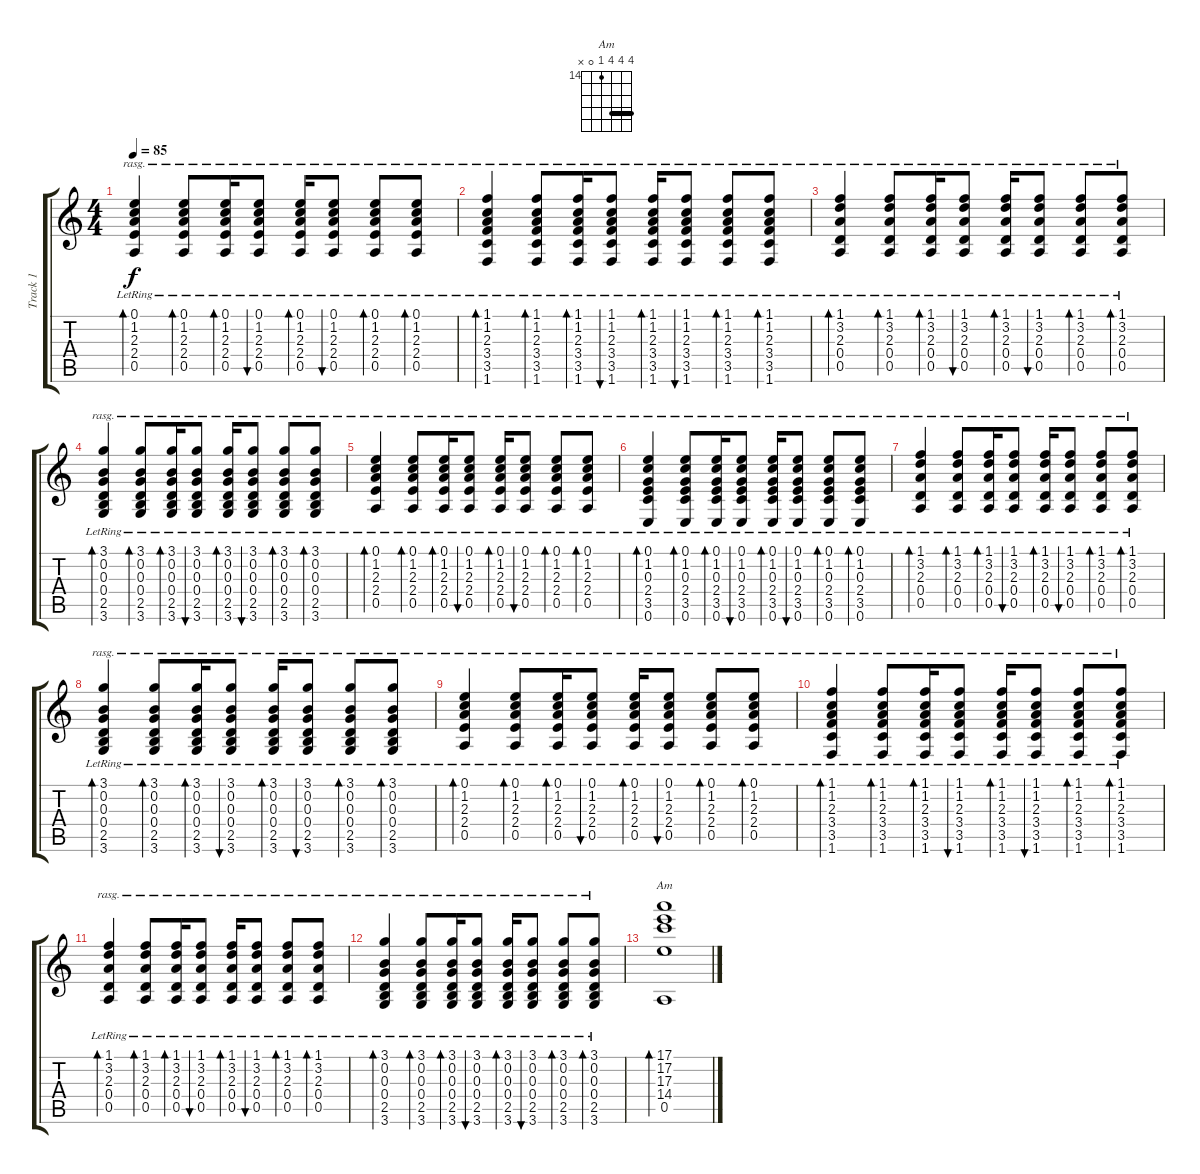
\track ("Track 1" "Track 1") {instrument acousticguitarsteel}
\staff {score tabs}
\tuning (E4 B3 G3 D3 A2 E2) {hide}
\chord ("Am" 17 17 17 14 0 x) {firstfret 14 barre 17}
\ts (4 4)
\tempo 85
\clef g2
\ks c
(0.1{lr} 1.2{lr} 2.3{lr} 2.4{lr} 0.5{lr}).4{bd 30 rasg ii dy f} (0.1{lr} 1.2{lr} 2.3{lr} 2.4{lr} 0.5{lr}).8{bd 30 rasg ii} (0.1{lr} 1.2{lr} 2.3{lr} 2.4{lr} 0.5).16{bd 30 rasg ii} (0.1{lr} 1.2{lr} 2.3{lr} 2.4{lr} 0.5).8{bu 60 rasg ii} (0.1{lr} 1.2{lr} 2.3{lr} 2.4{lr} 0.5).16{bd 30 rasg ii} (0.1{lr} 1.2{lr} 2.3{lr} 2.4{lr} 0.5).8{bu 60 rasg ii} (0.1{lr} 1.2{lr} 2.3{lr} 2.4{lr} 0.5{lr}).8{bd 30 rasg ii} (0.1{lr} 1.2{lr} 2.3{lr} 2.4{lr} 0.5).8{bd 30 rasg ii} |
(1.1{lr} 1.2{lr} 2.3{lr} 3.4{lr} 3.5{lr} 1.6).4{bd 30 rasg ii} (1.1{lr} 1.2{lr} 2.3{lr} 3.4{lr} 3.5{lr} 1.6).8{bd 30 rasg ii} (1.1{lr} 1.2{lr} 2.3{lr} 3.4{lr} 3.5 1.6).16{bd 30 rasg ii} (1.1{lr} 1.2{lr} 2.3{lr} 3.4{lr} 3.5 1.6).8{bu 60 rasg ii} (1.1{lr} 1.2{lr} 2.3{lr} 3.4{lr} 3.5 1.6).16{bd 30 rasg ii} (1.1{lr} 1.2{lr} 2.3{lr} 3.4{lr} 3.5 1.6).8{bu 60 rasg ii} (1.1{lr} 1.2{lr} 2.3{lr} 3.4{lr} 3.5{lr} 1.6).8{bd 30 rasg ii} (1.1{lr} 1.2{lr} 2.3{lr} 3.4{lr} 3.5 1.6).8{bd 30 rasg ii} |
(1.1{lr} 3.2{lr} 2.3{lr} 0.4{lr} 0.5{lr}).4{bd 30 rasg ii} (1.1{lr} 3.2{lr} 2.3{lr} 0.4{lr} 0.5{lr}).8{bd 30 rasg ii} (1.1{lr} 3.2{lr} 2.3{lr} 0.4{lr} 0.5).16{bd 30 rasg ii} (1.1{lr} 3.2{lr} 2.3{lr} 0.4{lr} 0.5).8{bu 60 rasg ii} (1.1{lr} 3.2{lr} 2.3{lr} 0.4{lr} 0.5).16{bd 30 rasg ii} (1.1{lr} 3.2{lr} 2.3{lr} 0.4{lr} 0.5).8{bu 60 rasg ii} (1.1{lr} 3.2{lr} 2.3{lr} 0.4{lr} 0.5{lr}).8{bd 30 rasg ii} (1.1{lr} 3.2{lr} 2.3{lr} 0.4{lr} 0.5).8{bd 30 rasg ii} |
(3.1{lr} 0.2{lr} 0.3{lr} 0.4{lr} 2.5{lr} 3.6).4{bd 30 rasg ii} (3.1{lr} 0.2{lr} 0.3{lr} 0.4{lr} 2.5{lr} 3.6).8{bd 30 rasg ii} (3.1{lr} 0.2{lr} 0.3{lr} 0.4{lr} 2.5 3.6).16{bd 30 rasg ii} (3.1{lr} 0.2{lr} 0.3{lr} 0.4{lr} 2.5 3.6).8{bu 60 rasg ii} (3.1{lr} 0.2{lr} 0.3{lr} 0.4{lr} 2.5 3.6).16{bd 30 rasg ii} (3.1{lr} 0.2{lr} 0.3{lr} 0.4{lr} 2.5 3.6).8{bu 60 rasg ii} (3.1{lr} 0.2{lr} 0.3{lr} 0.4{lr} 2.5{lr} 3.6).8{bd 30 rasg ii} (3.1{lr} 0.2{lr} 0.3{lr} 0.4{lr} 2.5 3.6).8{bd 30 rasg ii} |
(0.1{lr} 1.2{lr} 2.3{lr} 2.4{lr} 0.5{lr}).4{bd 30 rasg ii} (0.1{lr} 1.2{lr} 2.3{lr} 2.4{lr} 0.5{lr}).8{bd 30 rasg ii} (0.1{lr} 1.2{lr} 2.3{lr} 2.4{lr} 0.5).16{bd 30 rasg ii} (0.1{lr} 1.2{lr} 2.3{lr} 2.4{lr} 0.5).8{bu 60 rasg ii} (0.1{lr} 1.2{lr} 2.3{lr} 2.4{lr} 0.5).16{bd 30 rasg ii} (0.1{lr} 1.2{lr} 2.3{lr} 2.4{lr} 0.5).8{bu 60 rasg ii} (0.1{lr} 1.2{lr} 2.3{lr} 2.4{lr} 0.5{lr}).8{bd 30 rasg ii} (0.1{lr} 1.2{lr} 2.3{lr} 2.4{lr} 0.5).8{bd 30 rasg ii} |
(0.1{lr} 1.2{lr} 0.3{lr} 2.4{lr} 3.5{lr} 0.6).4{bd 30 rasg ii} (0.1{lr} 1.2{lr} 0.3{lr} 2.4{lr} 3.5{lr} 0.6).8{bd 30 rasg ii} (0.1{lr} 1.2{lr} 0.3{lr} 2.4{lr} 3.5 0.6).16{bd 30 rasg ii} (0.1{lr} 1.2{lr} 0.3{lr} 2.4{lr} 3.5 0.6).8{bu 60 rasg ii} (0.1{lr} 1.2{lr} 0.3{lr} 2.4{lr} 3.5 0.6).16{bd 30 rasg ii} (0.1{lr} 1.2{lr} 0.3{lr} 2.4{lr} 3.5 0.6).8{bu 60 rasg ii} (0.1{lr} 1.2{lr} 0.3{lr} 2.4{lr} 3.5{lr} 0.6).8{bd 30 rasg ii} (0.1{lr} 1.2{lr} 0.3{lr} 2.4{lr} 3.5 0.6).8{bd 30 rasg ii} |
(1.1{lr} 3.2{lr} 2.3{lr} 0.4{lr} 0.5{lr}).4{bd 30 rasg ii} (1.1{lr} 3.2{lr} 2.3{lr} 0.4{lr} 0.5{lr}).8{bd 30 rasg ii} (1.1{lr} 3.2{lr} 2.3{lr} 0.4{lr} 0.5).16{bd 30 rasg ii} (1.1{lr} 3.2{lr} 2.3{lr} 0.4{lr} 0.5).8{bu 60 rasg ii} (1.1{lr} 3.2{lr} 2.3{lr} 0.4{lr} 0.5).16{bd 30 rasg ii} (1.1{lr} 3.2{lr} 2.3{lr} 0.4{lr} 0.5).8{bu 60 rasg ii} (1.1{lr} 3.2{lr} 2.3{lr} 0.4{lr} 0.5{lr}).8{bd 30 rasg ii} (1.1{lr} 3.2{lr} 2.3{lr} 0.4{lr} 0.5).8{bd 30 rasg ii} |
(3.1{lr} 0.2{lr} 0.3{lr} 0.4{lr} 2.5{lr} 3.6).4{bd 30 rasg ii} (3.1{lr} 0.2{lr} 0.3{lr} 0.4{lr} 2.5{lr} 3.6).8{bd 30 rasg ii} (3.1{lr} 0.2{lr} 0.3{lr} 0.4{lr} 2.5 3.6).16{bd 30 rasg ii} (3.1{lr} 0.2{lr} 0.3{lr} 0.4{lr} 2.5 3.6).8{bu 60 rasg ii} (3.1{lr} 0.2{lr} 0.3{lr} 0.4{lr} 2.5 3.6).16{bd 30 rasg ii} (3.1{lr} 0.2{lr} 0.3{lr} 0.4{lr} 2.5 3.6).8{bu 60 rasg ii} (3.1{lr} 0.2{lr} 0.3{lr} 0.4{lr} 2.5{lr} 3.6).8{bd 30 rasg ii} (3.1{lr} 0.2{lr} 0.3{lr} 0.4{lr} 2.5 3.6).8{bd 30 rasg ii} |
(0.1{lr} 1.2{lr} 2.3{lr} 2.4{lr} 0.5{lr}).4{bd 30 rasg ii} (0.1{lr} 1.2{lr} 2.3{lr} 2.4{lr} 0.5{lr}).8{bd 30 rasg ii} (0.1{lr} 1.2{lr} 2.3{lr} 2.4{lr} 0.5).16{bd 30 rasg ii} (0.1{lr} 1.2{lr} 2.3{lr} 2.4{lr} 0.5).8{bu 60 rasg ii} (0.1{lr} 1.2{lr} 2.3{lr} 2.4{lr} 0.5).16{bd 30 rasg ii} (0.1{lr} 1.2{lr} 2.3{lr} 2.4{lr} 0.5).8{bu 60 rasg ii} (0.1{lr} 1.2{lr} 2.3{lr} 2.4{lr} 0.5{lr}).8{bd 30 rasg ii} (0.1{lr} 1.2{lr} 2.3{lr} 2.4{lr} 0.5).8{bd 30 rasg ii} |
(1.1{lr} 1.2{lr} 2.3{lr} 3.4{lr} 3.5{lr} 1.6).4{bd 30 rasg ii} (1.1{lr} 1.2{lr} 2.3{lr} 3.4{lr} 3.5{lr} 1.6).8{bd 30 rasg ii} (1.1{lr} 1.2{lr} 2.3{lr} 3.4{lr} 3.5 1.6).16{bd 30 rasg ii} (1.1{lr} 1.2{lr} 2.3{lr} 3.4{lr} 3.5 1.6).8{bu 60 rasg ii} (1.1{lr} 1.2{lr} 2.3{lr} 3.4{lr} 3.5 1.6).16{bd 30 rasg ii} (1.1{lr} 1.2{lr} 2.3{lr} 3.4{lr} 3.5 1.6).8{bu 60 rasg ii} (1.1{lr} 1.2{lr} 2.3{lr} 3.4{lr} 3.5{lr} 1.6).8{bd 30 rasg ii} (1.1{lr} 1.2{lr} 2.3{lr} 3.4{lr} 3.5 1.6).8{bd 30 rasg ii} |
(1.1{lr} 3.2{lr} 2.3{lr} 0.4{lr} 0.5{lr}).4{bd 30 rasg ii} (1.1{lr} 3.2{lr} 2.3{lr} 0.4{lr} 0.5{lr}).8{bd 30 rasg ii} (1.1{lr} 3.2{lr} 2.3{lr} 0.4{lr} 0.5).16{bd 30 rasg ii} (1.1{lr} 3.2{lr} 2.3{lr} 0.4{lr} 0.5).8{bu 60 rasg ii} (1.1{lr} 3.2{lr} 2.3{lr} 0.4{lr} 0.5).16{bd 30 rasg ii} (1.1{lr} 3.2{lr} 2.3{lr} 0.4{lr} 0.5).8{bu 60 rasg ii} (1.1{lr} 3.2{lr} 2.3{lr} 0.4{lr} 0.5{lr}).8{bd 30 rasg ii} (1.1{lr} 3.2{lr} 2.3{lr} 0.4{lr} 0.5).8{bd 30 rasg ii} |
(3.1{lr} 0.2{lr} 0.3{lr} 0.4{lr} 2.5{lr} 3.6).4{bd 30 rasg ii} (3.1{lr} 0.2{lr} 0.3{lr} 0.4{lr} 2.5{lr} 3.6).8{bd 30 rasg ii} (3.1{lr} 0.2{lr} 0.3{lr} 0.4{lr} 2.5 3.6).16{bd 30 rasg ii} (3.1{lr} 0.2{lr} 0.3{lr} 0.4{lr} 2.5 3.6).8{bu 60 rasg ii} (3.1{lr} 0.2{lr} 0.3{lr} 0.4{lr} 2.5 3.6).16{bd 30 rasg ii} (3.1{lr} 0.2{lr} 0.3{lr} 0.4{lr} 2.5 3.6).8{bu 60 rasg ii} (3.1{lr} 0.2{lr} 0.3{lr} 0.4{lr} 2.5{lr} 3.6).8{bd 30 rasg ii} (3.1{lr} 0.2{lr} 0.3{lr} 0.4{lr} 2.5 3.6).8{bd 30 rasg ii} |
(17.1 17.2 17.3 14.4 0.5).1{bd 240 ch "Am"}
